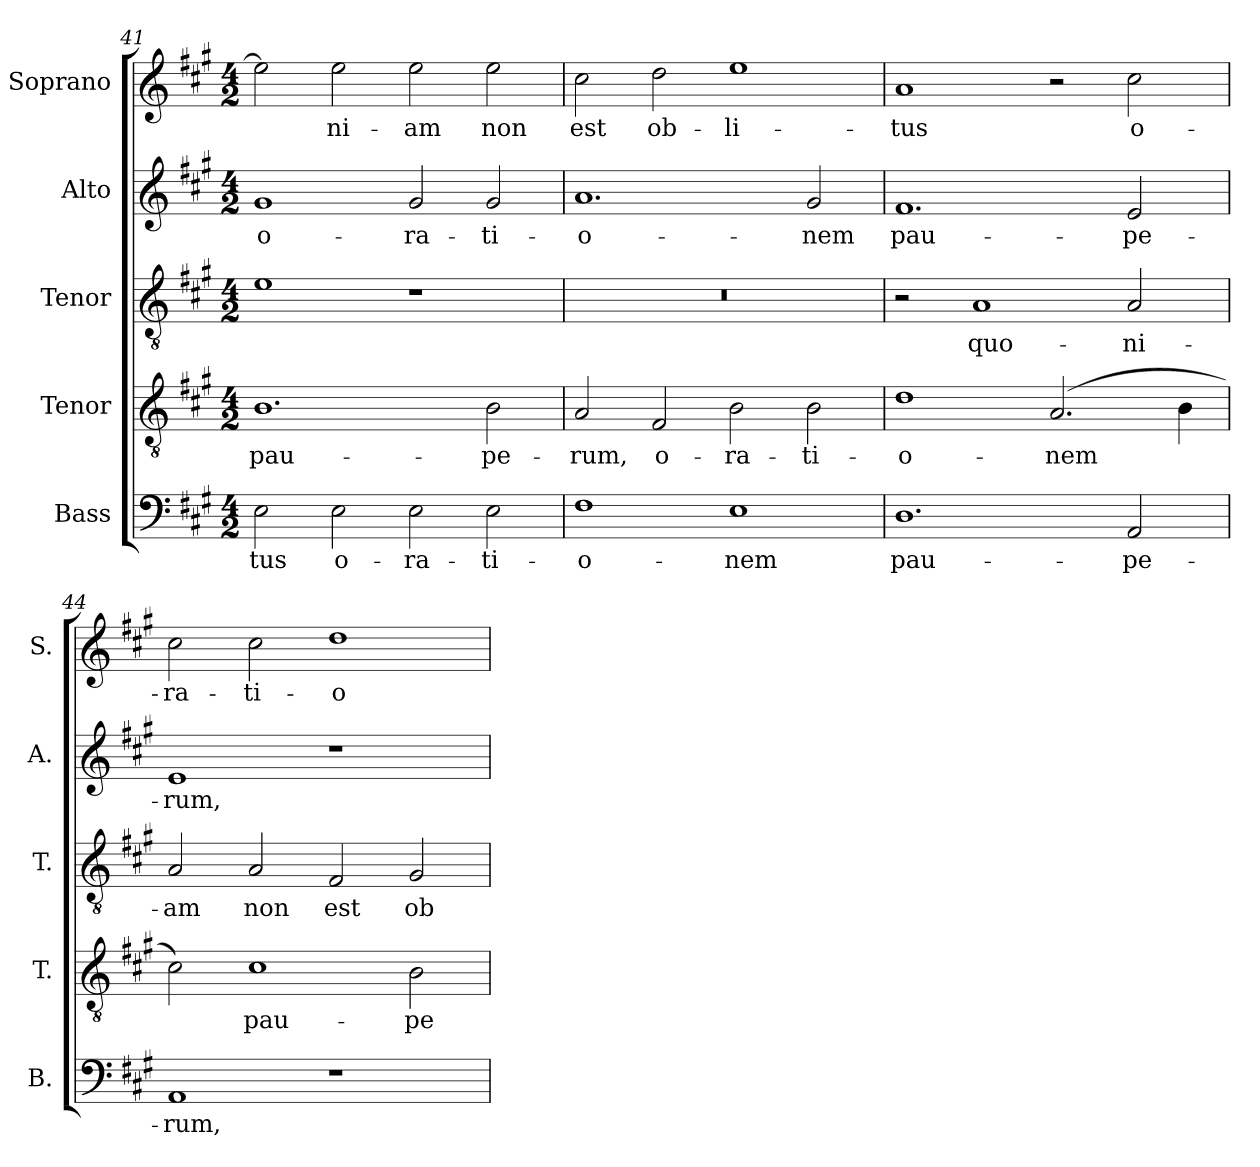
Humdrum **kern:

**kern	**text	**kern	**text	**kern	**text	**kern	**text	**kern	**text
*part5	*part5	*part4	*part4	*part3	*part3	*part2	*part2	*part1	*part1
*staff5	*staff5	*staff4	*staff4	*staff3	*staff3	*staff2	*staff2	*staff1	*staff1
*I"Bass	*	*I"Tenor	*	*I"Tenor	*	*I"Alto	*	*I"Soprano	*
*I'B.	*	*I'T.	*	*I'T.	*	*I'A.	*	*I'S.	*
*clefF4	*	*clefGv2	*	*clefGv2	*	*clefG2	*	*clefG2	*
*	*	*ITrd7c12	*	*ITrd7c12	*	*	*	*	*
*k[f#c#g#]	*	*k[f#c#g#]	*	*k[f#c#g#]	*	*k[f#c#g#]	*	*k[f#c#g#]	*
*A:	*	*A:	*	*A:	*	*A:	*	*A:	*
*M4/2	*	*M4/2	*	*M4/2	*	*M4/2	*	*M4/2	*
=41	=41	=41	=41	=41	=41	=41	=41	=41	=41
!	!LO:LY:b:color=#000000	!	!	!	!	!	!	!	!
!	!	!	!LO:LY:b:color=#000000	!	!	!	!	!	!
!	!	!	!	!	!	!	!LO:LY:b:color=#000000	!	!
2Ei\	-tus	1.BBi	pau-	1Ei	.	1g#i	o-	2eei\]	.
!	!LO:LY:b:color=#000000	!	!	!	!	!	!	!	!
!	!	!	!	!	!	!	!	!	!LO:LY:b:color=#000000
2Ei\	o-	.	.	.	.	.	.	2eei\	-ni-
!	!LO:LY:b:color=#000000	!	!	!	!	!	!	!	!
!	!	!	!	!	!	!	!LO:LY:b:color=#000000	!	!
!	!	!	!	!	!	!	!	!	!LO:LY:b:color=#000000
2Ei\	-ra-	.	.	1r	.	2g#i/	-ra-	2eei\	-am
!	!LO:LY:b:color=#000000	!	!	!	!	!	!	!	!
!	!	!	!LO:LY:b:color=#000000	!	!	!	!	!	!
!	!	!	!	!	!	!	!LO:LY:b:color=#000000	!	!
!	!	!	!	!	!	!	!	!	!LO:LY:b:color=#000000
2Ei\	-ti-	2BBi\	-pe-	.	.	2g#i/	-ti-	2eei\	non
!!LO:LB:g=z
=42	=42	=42	=42	=42	=42	=42	=42	=42	=42
!	!LO:LY:b:color=#000000	!	!	!	!	!	!	!	!
!	!	!	!LO:LY:b:color=#000000	!LO:N:vis=1	!	!	!	!	!
!	!	!	!	!	!	!	!LO:LY:b:color=#000000	!	!
!	!	!	!	!	!	!	!	!	!LO:LY:b:color=#000000
1F#i	-o-	2AAi/	-rum,	0r	.	1.ai	-o-	2cc#i\	est
!	!	!	!LO:LY:b:color=#000000	!	!	!	!	!	!
!	!	!	!	!	!	!	!	!	!LO:LY:b:color=#000000
.	.	2FF#i/	o-	.	.	.	.	2ddi\	ob-
!	!LO:LY:b:color=#000000	!	!	!	!	!	!	!	!
!	!	!	!LO:LY:b:color=#000000	!	!	!	!	!	!
!	!	!	!	!	!	!	!	!	!LO:LY:b:color=#000000
1Ei	-nem	2BBi\	-ra-	.	.	.	.	1eei	-li-
!	!	!	!LO:LY:b:color=#000000	!	!	!	!	!	!
!	!	!	!	!	!	!	!LO:LY:b:color=#000000	!	!
.	.	2BBi\	-ti-	.	.	2g#i/	-nem	.	.
=43	=43	=43	=43	=43	=43	=43	=43	=43	=43
!	!LO:LY:b:color=#000000	!	!	!	!	!	!	!	!
!	!	!	!LO:LY:b:color=#000000	!	!	!	!	!	!
!	!	!	!	!	!	!	!LO:LY:b:color=#000000	!	!
!	!	!	!	!	!	!	!	!	!LO:LY:b:color=#000000
1.Di	pau-	1Di	-o-	2r	.	1.f#i	pau-	1ai	-tus
!	!	!	!	!	!LO:LY:b:color=#000000	!	!	!	!
.	.	.	.	1AAi	quo-	.	.	.	.
!	!	!	!LO:LY:b:color=#000000	!	!	!	!	!	!
.	.	(2.AAi/	-nem	.	.	.	.	2r	.
!	!LO:LY:b:color=#000000	!	!	!	!	!	!	!	!
!	!	!	!	!	!LO:LY:b:color=#000000	!	!	!	!
!	!	!	!	!	!	!	!LO:LY:b:color=#000000	!	!
!	!	!	!	!	!	!	!	!	!LO:LY:b:color=#000000
2AAi/	-pe-	.	.	2AAi/	-ni-	2ei/	-pe-	2cc#i\	o-
.	.	4BBi\	.	.	.	.	.	.	.
=44	=44	=44	=44	=44	=44	=44	=44	=44	=44
!	!LO:LY:b:color=#000000	!	!	!	!	!	!	!	!
!	!	!	!	!	!LO:LY:b:color=#000000	!	!	!	!
!	!	!	!	!	!	!	!LO:LY:b:color=#000000	!	!
!	!	!	!	!	!	!	!	!	!LO:LY:b:color=#000000
1AAi	-rum,	2C#i\)	.	2AAi/	-am	1ei	-rum,	2cc#i\	-ra-
!	!	!	!LO:LY:b:color=#000000	!	!	!	!	!	!
!	!	!	!	!	!LO:LY:b:color=#000000	!	!	!	!
!	!	!	!	!	!	!	!	!	!LO:LY:b:color=#000000
.	.	1C#i	pau-	2AAi/	non	.	.	2cc#i\	-ti-
!	!	!	!	!	!LO:LY:b:color=#000000	!	!	!	!
!	!	!	!	!	!	!	!	!	!LO:LY:b:color=#000000
1r	.	.	.	2FF#i/	est	1r	.	1ddi	-o-
!	!	!	!LO:LY:b:color=#000000	!	!	!	!	!	!
!	!	!	!	!	!LO:LY:b:color=#000000	!	!	!	!
.	.	2BBi\	-pe-	2GG#i/	ob-	.	.	.	.
=	=	=	=	=	=	=	=	=	=
*-	*-	*-	*-	*-	*-	*-	*-	*-	*-
